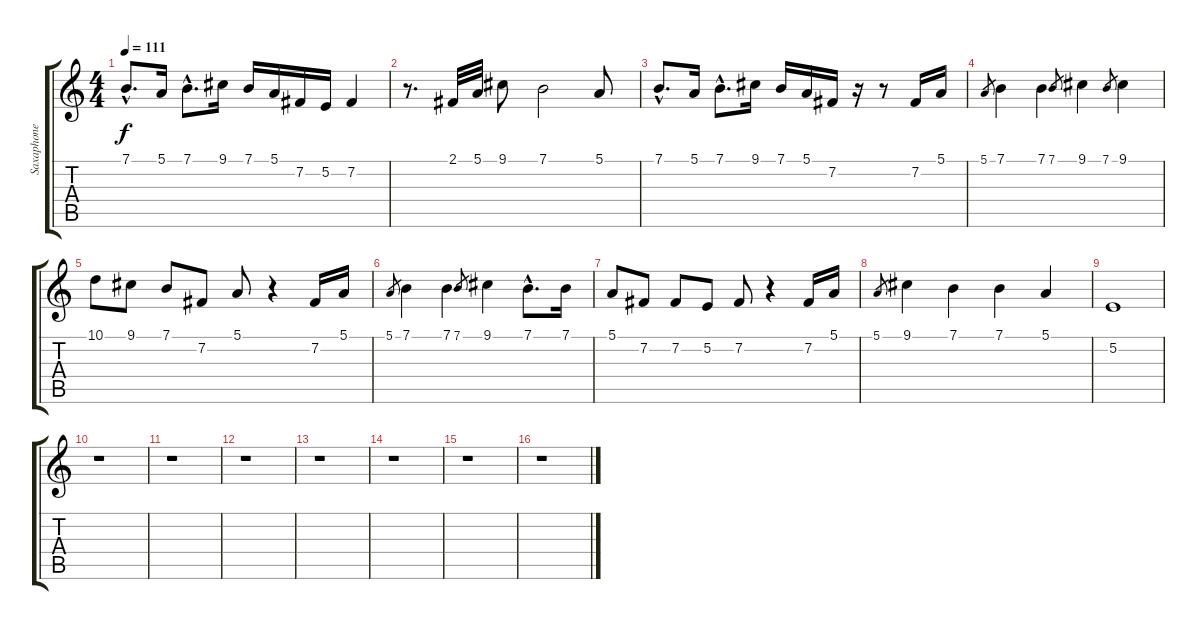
\track ("Saxaphone" "Saxaphone") {instrument altosax}
\staff {score tabs}
\tuning (E4 B3 G3 D3 A2 E2) {hide}
\ts (4 4)
\tempo 111
\clef g2
\ks c
7.1{hac}.8{d dy f} 5.1.16 7.1{hac}.8{d} 9.1.16 7.1.16 5.1.16 7.2.16 5.2.16 7.2.4 |
r.8{d} 2.1.32 5.1.32 9.1.8 7.1.2 5.1.8 |
7.1{hac}.8{d} 5.1.16 7.1{hac}.8{d} 9.1.16 7.1.16 5.1.16 7.2.16 r.16 r.8 7.2.16 5.1.16 |
5.1.8{gr} 7.1.4 7.1.4 7.1.8{gr} 9.1.4 7.1.8{gr} 9.1.4 |
10.1.8 9.1.8 7.1.8 7.2.8 5.1.8 r.4 7.2.16 5.1.16 |
5.1.8{gr} 7.1.4 7.1.4 7.1.8{gr} 9.1.4 7.1{hac}.8{d} 7.1.16 |
5.1.8 7.2.8 7.2.8 5.2.8 7.2.8 r.4 7.2.16 5.1.16 |
5.1.8{gr} 9.1.4 7.1.4 7.1.4 5.1.4 |
5.2.1 |
r.1 |
r.1 |
r.1 |
r.1 |
r.1 |
r.1 |
r.1
